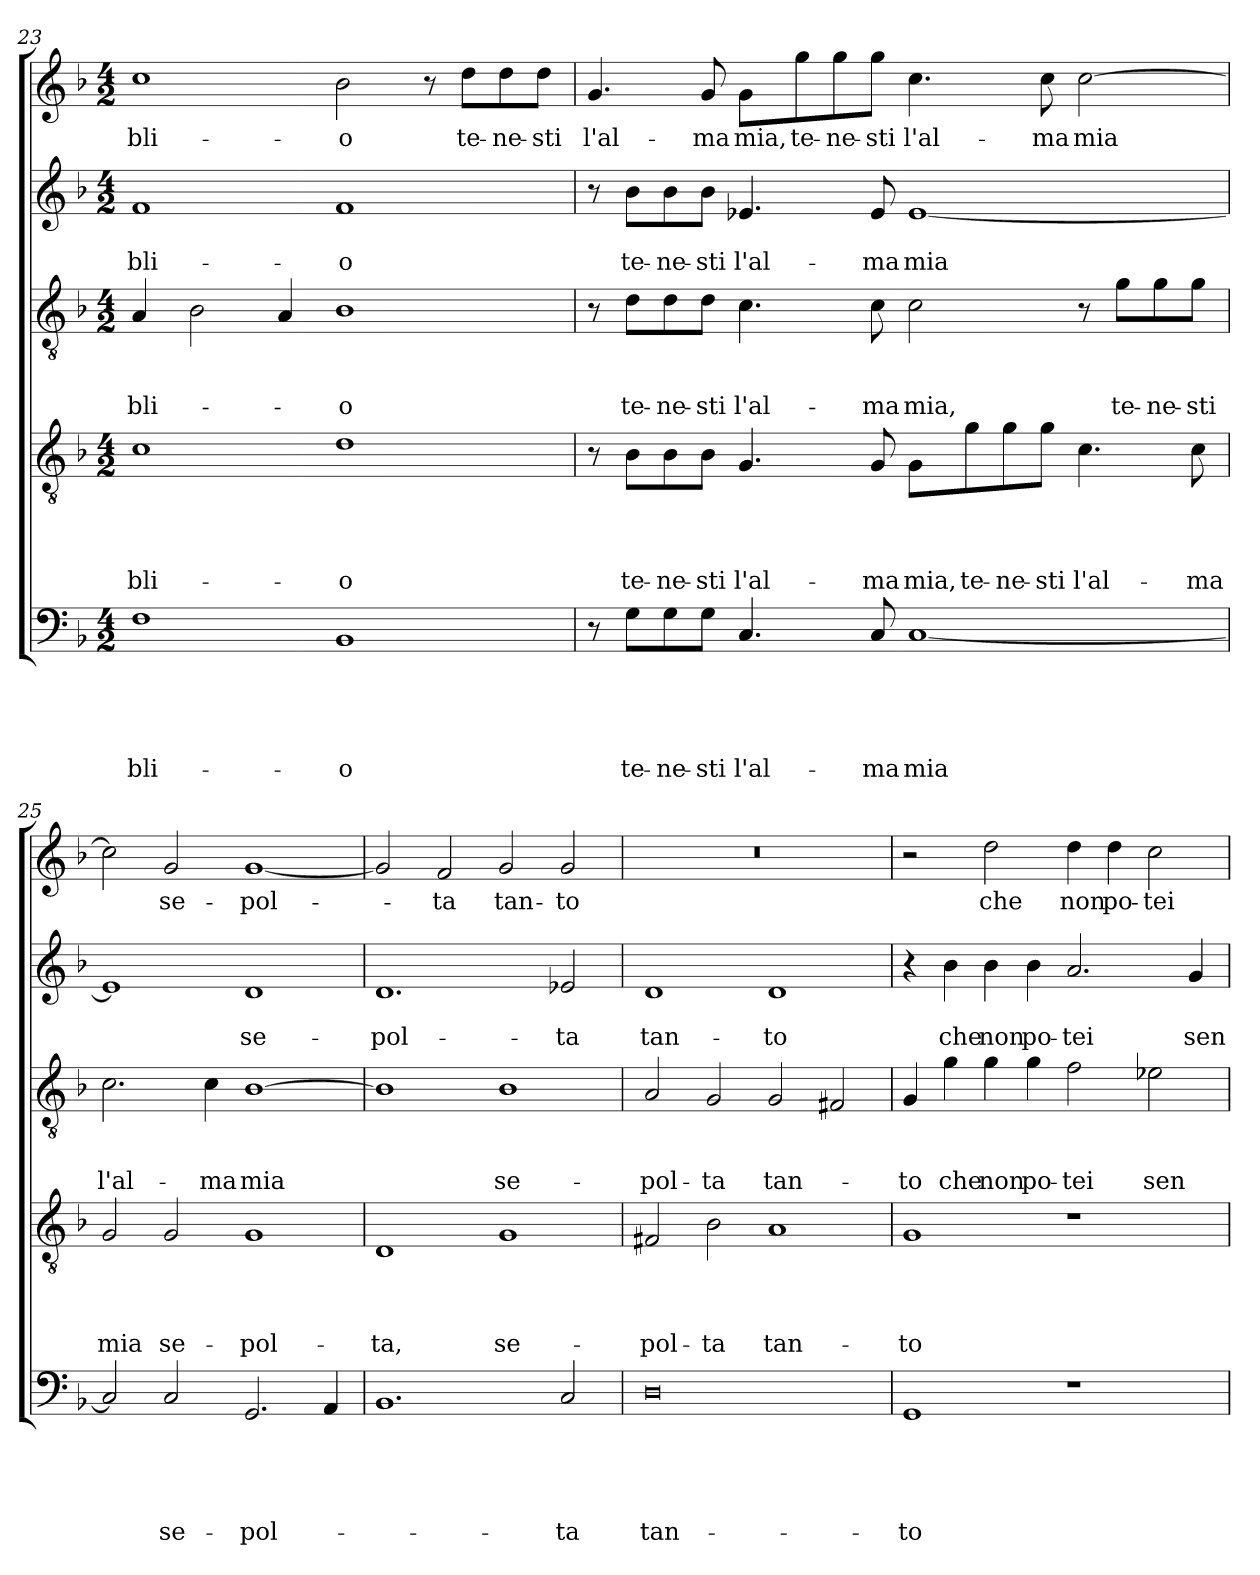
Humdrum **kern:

**kern	**text	**text	**text	**text	**text	**kern	**text	**text	**text	**text	**kern	**text	**text	**text	**kern	**text	**text	**kern	**text
*part5	*part5	*part5	*part5	*part5	*part5	*part4	*part4	*part4	*part4	*part4	*part3	*part3	*part3	*part3	*part2	*part2	*part2	*part1	*part1
*staff5	*staff5	*staff5	*staff5	*staff5	*staff5	*staff4	*staff4	*staff4	*staff4	*staff4	*staff3	*staff3	*staff3	*staff3	*staff2	*staff2	*staff2	*staff1	*staff1
*clefF4	*	*	*	*	*	*clefGv2	*	*	*	*	*clefGv2	*	*	*	*clefG2	*	*	*clefG2	*
*k[b-]	*	*	*	*	*	*k[b-]	*	*	*	*	*k[b-]	*	*	*	*k[b-]	*	*	*k[b-]	*
*d:	*	*	*	*	*	*d:	*	*	*	*	*d:	*	*	*	*d:	*	*	*d:	*
*M4/2	*	*	*	*	*	*M4/2	*	*	*	*	*M4/2	*	*	*	*M4/2	*	*	*M4/2	*
=23	=23	=23	=23	=23	=23	=23	=23	=23	=23	=23	=23	=23	=23	=23	=23	=23	=23	=23	=23
!	!	!	!	!	!LO:LY:b	!	!	!	!	!LO:LY:b	!	!	!	!LO:LY:b	!	!	!LO:LY:b	!	!LO:LY:b
1F	.	.	.	.	-bli-	1c	.	.	.	-bli-	4A/	.	.	-bli-	1f	.	-bli-	1cc	-bli-
.	.	.	.	.	.	.	.	.	.	.	2B-\	.	.	.	.	.	.	.	.
.	.	.	.	.	.	.	.	.	.	.	4A/	.	.	.	.	.	.	.	.
!	!	!	!	!	!LO:LY:b	!	!	!	!	!LO:LY:b	!	!	!	!LO:LY:b	!	!	!LO:LY:b	!	!LO:LY:b
1BB-	.	.	.	.	-o	1d	.	.	.	-o	1B-	.	.	-o	1f	.	-o	2b-\	-o
.	.	.	.	.	.	.	.	.	.	.	.	.	.	.	.	.	.	8r	.
!	!	!	!	!	!	!	!	!	!	!	!	!	!	!	!	!	!	!	!LO:LY:b
.	.	.	.	.	.	.	.	.	.	.	.	.	.	.	.	.	.	8dd\L	te-
!	!	!	!	!	!	!	!	!	!	!	!	!	!	!	!	!	!	!	!LO:LY:b
.	.	.	.	.	.	.	.	.	.	.	.	.	.	.	.	.	.	8dd\	-ne-
!	!	!	!	!	!	!	!	!	!	!	!	!	!	!	!	!	!	!	!LO:LY:b
.	.	.	.	.	.	.	.	.	.	.	.	.	.	.	.	.	.	8dd\J	-sti
!!LO:LB:g=z
=24	=24	=24	=24	=24	=24	=24	=24	=24	=24	=24	=24	=24	=24	=24	=24	=24	=24	=24	=24
!	!	!	!	!	!	!	!	!	!	!	!	!	!	!	!	!	!	!	!LO:LY:b
8r	.	.	.	.	.	8r	.	.	.	.	8r	.	.	.	8r	.	.	4.g/	l'al-
!	!	!	!	!	!LO:LY:b	!	!	!	!	!LO:LY:b	!	!	!	!LO:LY:b	!	!	!LO:LY:b	!	!
8G\L	.	.	.	.	te-	8B-\L	.	.	.	te-	8d\L	.	.	te-	8b-\L	.	te-	.	.
!	!	!	!	!	!LO:LY:b	!	!	!	!	!LO:LY:b	!	!	!	!LO:LY:b	!	!	!LO:LY:b	!	!
8G\	.	.	.	.	-ne-	8B-\	.	.	.	-ne-	8d\	.	.	-ne-	8b-\	.	-ne-	.	.
!	!	!	!	!	!LO:LY:b	!	!	!	!	!LO:LY:b	!	!	!	!LO:LY:b	!	!	!LO:LY:b	!	!LO:LY:b
8G\J	.	.	.	.	-sti	8B-\J	.	.	.	-sti	8d\J	.	.	-sti	8b-\J	.	-sti	8g/	-ma
!	!	!	!	!	!LO:LY:b	!	!	!	!	!LO:LY:b	!	!	!	!LO:LY:b	!	!	!LO:LY:b	!	!LO:LY:b
4.C/	.	.	.	.	l'al-	4.G/	.	.	.	l'al-	4.c\	.	.	l'al-	4.e-X/	.	l'al-	8g\L	mia,
!	!	!	!	!	!	!	!	!	!	!	!	!	!	!	!	!	!	!	!LO:LY:b
.	.	.	.	.	.	.	.	.	.	.	.	.	.	.	.	.	.	8gg\	te-
!	!	!	!	!	!	!	!	!	!	!	!	!	!	!	!	!	!	!	!LO:LY:b
.	.	.	.	.	.	.	.	.	.	.	.	.	.	.	.	.	.	8gg\	-ne-
!	!	!	!	!	!LO:LY:b	!	!	!	!	!LO:LY:b	!	!	!	!LO:LY:b	!	!	!LO:LY:b	!	!LO:LY:b
8C/	.	.	.	.	-ma	8G/	.	.	.	-ma	8c\	.	.	-ma	8e-/	.	-ma	8gg\J	-sti
!	!	!	!	!	!LO:LY:b	!	!	!	!	!LO:LY:b	!	!	!	!LO:LY:b	!	!	!LO:LY:b	!	!LO:LY:b
[1C	.	.	.	.	mia	8G\L	.	.	.	mia,	2c\	.	.	mia,	[1e-	.	mia	4.cc\	l'al-
!	!	!	!	!	!	!	!	!	!	!LO:LY:b	!	!	!	!	!	!	!	!	!
.	.	.	.	.	.	8g\	.	.	.	te-	.	.	.	.	.	.	.	.	.
!	!	!	!	!	!	!	!	!	!	!LO:LY:b	!	!	!	!	!	!	!	!	!
.	.	.	.	.	.	8g\	.	.	.	-ne-	.	.	.	.	.	.	.	.	.
!	!	!	!	!	!	!	!	!	!	!LO:LY:b	!	!	!	!	!	!	!	!	!LO:LY:b
.	.	.	.	.	.	8g\J	.	.	.	-sti	.	.	.	.	.	.	.	8cc\	-ma
!	!	!	!	!	!	!	!	!	!	!LO:LY:b	!	!	!	!	!	!	!	!	!LO:LY:b
.	.	.	.	.	.	4.c\	.	.	.	l'al-	8r	.	.	.	.	.	.	[2cc\	mia
!	!	!	!	!	!	!	!	!	!	!	!	!	!	!LO:LY:b	!	!	!	!	!
.	.	.	.	.	.	.	.	.	.	.	8g\L	.	.	te-	.	.	.	.	.
!	!	!	!	!	!	!	!	!	!	!	!	!	!	!LO:LY:b	!	!	!	!	!
.	.	.	.	.	.	.	.	.	.	.	8g\	.	.	-ne-	.	.	.	.	.
!	!	!	!	!	!	!	!	!	!	!LO:LY:b	!	!	!	!LO:LY:b	!	!	!	!	!
.	.	.	.	.	.	8c\	.	.	.	-ma	8g\J	.	.	-sti	.	.	.	.	.
=25	=25	=25	=25	=25	=25	=25	=25	=25	=25	=25	=25	=25	=25	=25	=25	=25	=25	=25	=25
!	!	!	!	!	!	!	!	!	!	!LO:LY:b	!	!	!	!LO:LY:b	!	!	!	!	!
2C/]	.	.	.	.	.	2G/	.	.	.	mia	2.c\	.	.	l'al-	1e-]	.	.	2cc\]	.
!	!	!	!	!	!LO:LY:b	!	!	!	!	!LO:LY:b	!	!	!	!	!	!	!	!	!LO:LY:b
2C/	.	.	.	.	se-	2G/	.	.	.	se-	.	.	.	.	.	.	.	2g/	se-
!	!	!	!	!	!	!	!	!	!	!	!	!	!	!LO:LY:b	!	!	!	!	!
.	.	.	.	.	.	.	.	.	.	.	4c\	.	.	-ma	.	.	.	.	.
!	!	!	!	!	!LO:LY:b	!	!	!	!	!LO:LY:b	!	!	!	!LO:LY:b	!	!	!LO:LY:b	!	!LO:LY:b
2.GG/	.	.	.	.	-pol-	1G	.	.	.	-pol-	[1B-	.	.	mia	1d	.	se-	[1g	-pol-
4AA/	.	.	.	.	.	.	.	.	.	.	.	.	.	.	.	.	.	.	.
=26	=26	=26	=26	=26	=26	=26	=26	=26	=26	=26	=26	=26	=26	=26	=26	=26	=26	=26	=26
!	!	!	!	!	!	!	!	!	!	!LO:LY:b	!	!	!	!	!	!	!LO:LY:b	!	!
1.BB-	.	.	.	.	.	1D	.	.	.	-ta,	1B-]	.	.	.	1.d	.	-pol-	2g/]	.
!	!	!	!	!	!	!	!	!	!	!	!	!	!	!	!	!	!	!	!LO:LY:b
.	.	.	.	.	.	.	.	.	.	.	.	.	.	.	.	.	.	2f/	-ta
!	!	!	!	!	!	!	!	!	!	!LO:LY:b	!	!	!	!LO:LY:b	!	!	!	!	!LO:LY:b
.	.	.	.	.	.	1G	.	.	.	se-	1B-	.	.	se-	.	.	.	2g/	tan-
!	!	!	!	!	!LO:LY:b	!	!	!	!	!	!	!	!	!	!	!	!LO:LY:b	!	!LO:LY:b
2C/	.	.	.	.	-ta	.	.	.	.	.	.	.	.	.	2e-X/	.	-ta	2g/	-to
!!LO:PB:g=z
=27	=27	=27	=27	=27	=27	=27	=27	=27	=27	=27	=27	=27	=27	=27	=27	=27	=27	=27	=27
!	!	!	!	!	!LO:LY:b	!	!	!	!	!LO:LY:b	!	!	!	!LO:LY:b	!	!	!LO:LY:b	!	!
0D	.	.	.	.	tan-	2F#X/	.	.	.	-pol-	2A/	.	.	-pol-	1d	.	tan-	0r	.
!	!	!	!	!	!	!	!	!	!	!LO:LY:b	!	!	!	!LO:LY:b	!	!	!	!	!
.	.	.	.	.	.	2B-\	.	.	.	-ta	2G/	.	.	-ta	.	.	.	.	.
!	!	!	!	!	!	!	!	!	!	!LO:LY:b	!	!	!	!LO:LY:b	!	!	!LO:LY:b	!	!
.	.	.	.	.	.	1A	.	.	.	tan-	2G/	.	.	tan-	1d	.	-to	.	.
.	.	.	.	.	.	.	.	.	.	.	2F#X/	.	.	.	.	.	.	.	.
=28	=28	=28	=28	=28	=28	=28	=28	=28	=28	=28	=28	=28	=28	=28	=28	=28	=28	=28	=28
!	!	!	!	!	!LO:LY:b	!	!	!	!	!LO:LY:b	!	!	!	!LO:LY:b	!	!	!	!	!
1GG	.	.	.	.	-to	1G	.	.	.	-to	4G/	.	.	-to	4r	.	.	2r	.
!	!	!	!	!	!	!	!	!	!	!	!	!	!	!LO:LY:b	!	!	!LO:LY:b	!	!
.	.	.	.	.	.	.	.	.	.	.	4g\	.	.	che	4b-\	.	che	.	.
!	!	!	!	!	!	!	!	!	!	!	!	!	!	!LO:LY:b	!	!	!LO:LY:b	!	!LO:LY:b
.	.	.	.	.	.	.	.	.	.	.	4g\	.	.	non	4b-\	.	non	2dd\	che
!	!	!	!	!	!	!	!	!	!	!	!	!	!	!LO:LY:b	!	!	!LO:LY:b	!	!
.	.	.	.	.	.	.	.	.	.	.	4g\	.	.	po-	4b-\	.	po-	.	.
!	!	!	!	!	!	!	!	!	!	!	!	!	!	!LO:LY:b	!	!	!LO:LY:b	!	!LO:LY:b
1r	.	.	.	.	.	1r	.	.	.	.	2f\	.	.	-tei	2.a/	.	-tei	4dd\	non
!	!	!	!	!	!	!	!	!	!	!	!	!	!	!	!	!	!	!	!LO:LY:b
.	.	.	.	.	.	.	.	.	.	.	.	.	.	.	.	.	.	4dd\	po-
!	!	!	!	!	!	!	!	!	!	!	!	!	!	!LO:LY:b	!	!	!	!	!LO:LY:b
.	.	.	.	.	.	.	.	.	.	.	2e-X\	.	.	sen-	.	.	.	2cc\	-tei
!	!	!	!	!	!	!	!	!	!	!	!	!	!	!	!	!	!LO:LY:b	!	!
.	.	.	.	.	.	.	.	.	.	.	.	.	.	.	4g/	.	sen-	.	.
=	=	=	=	=	=	=	=	=	=	=	=	=	=	=	=	=	=	=	=
*-	*-	*-	*-	*-	*-	*-	*-	*-	*-	*-	*-	*-	*-	*-	*-	*-	*-	*-	*-
